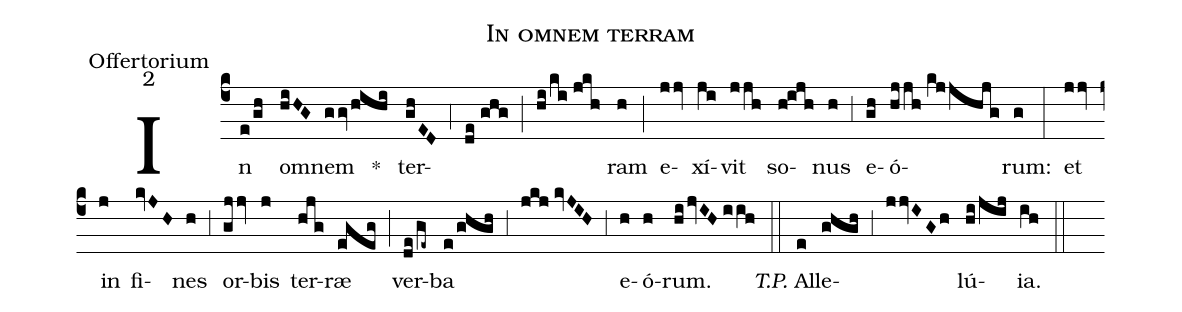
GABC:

name:In omnem terram;
office-part:Offertorium;
mode:2;
%%
(c4) In(e/gh) om(hiHG)nem(ggv/hihi) *()
ter(ghED)(,4)(de//ghg)(;)(hi/ki//jkh)ram(h) (;) e(jjv)xí(ji)vit(jjh) so(h!ijh)nus(h) (,3) e(gh)ó(hjjh//kjjhjg)rum:(g) (:)
et(jjv) in(j) fi(kvJH)nes(h) (,3) or(gjjv)bis(j) ter(hjg)ræ(egeg) (;) ver(de/ge~)ba(e/ghgh) (,3) (jkj//kvJIH) (,3) e(h)ó(h)rum.(hi/jvIH//iih) (::) <i>T.P.</i> Al(e)le(ghgh)(,3)(jjvIGh)lú(hi/jij)ia.(ih) (::)
